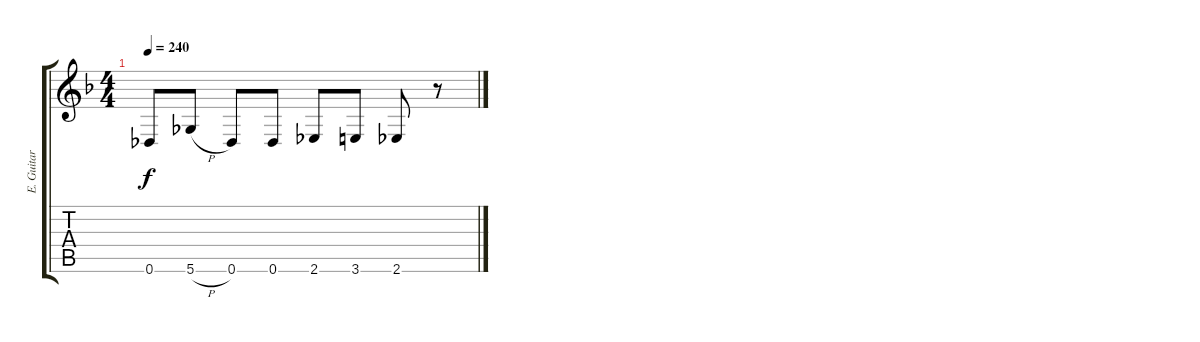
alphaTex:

\track ("E. Guitar I" "E. Guitar ") {instrument distortionguitar}
\staff {score tabs}
\tuning (Eb4 Bb3 Gb3 Db3 Ab2 Db2) {hide}
\ts (4 4)
\tempo 240
\clef g2
\ks f
0.6.8{dy f} 5.6{h}.8 0.6.8 0.6.8 2.6.8 3.6.8 2.6.8 r.8
